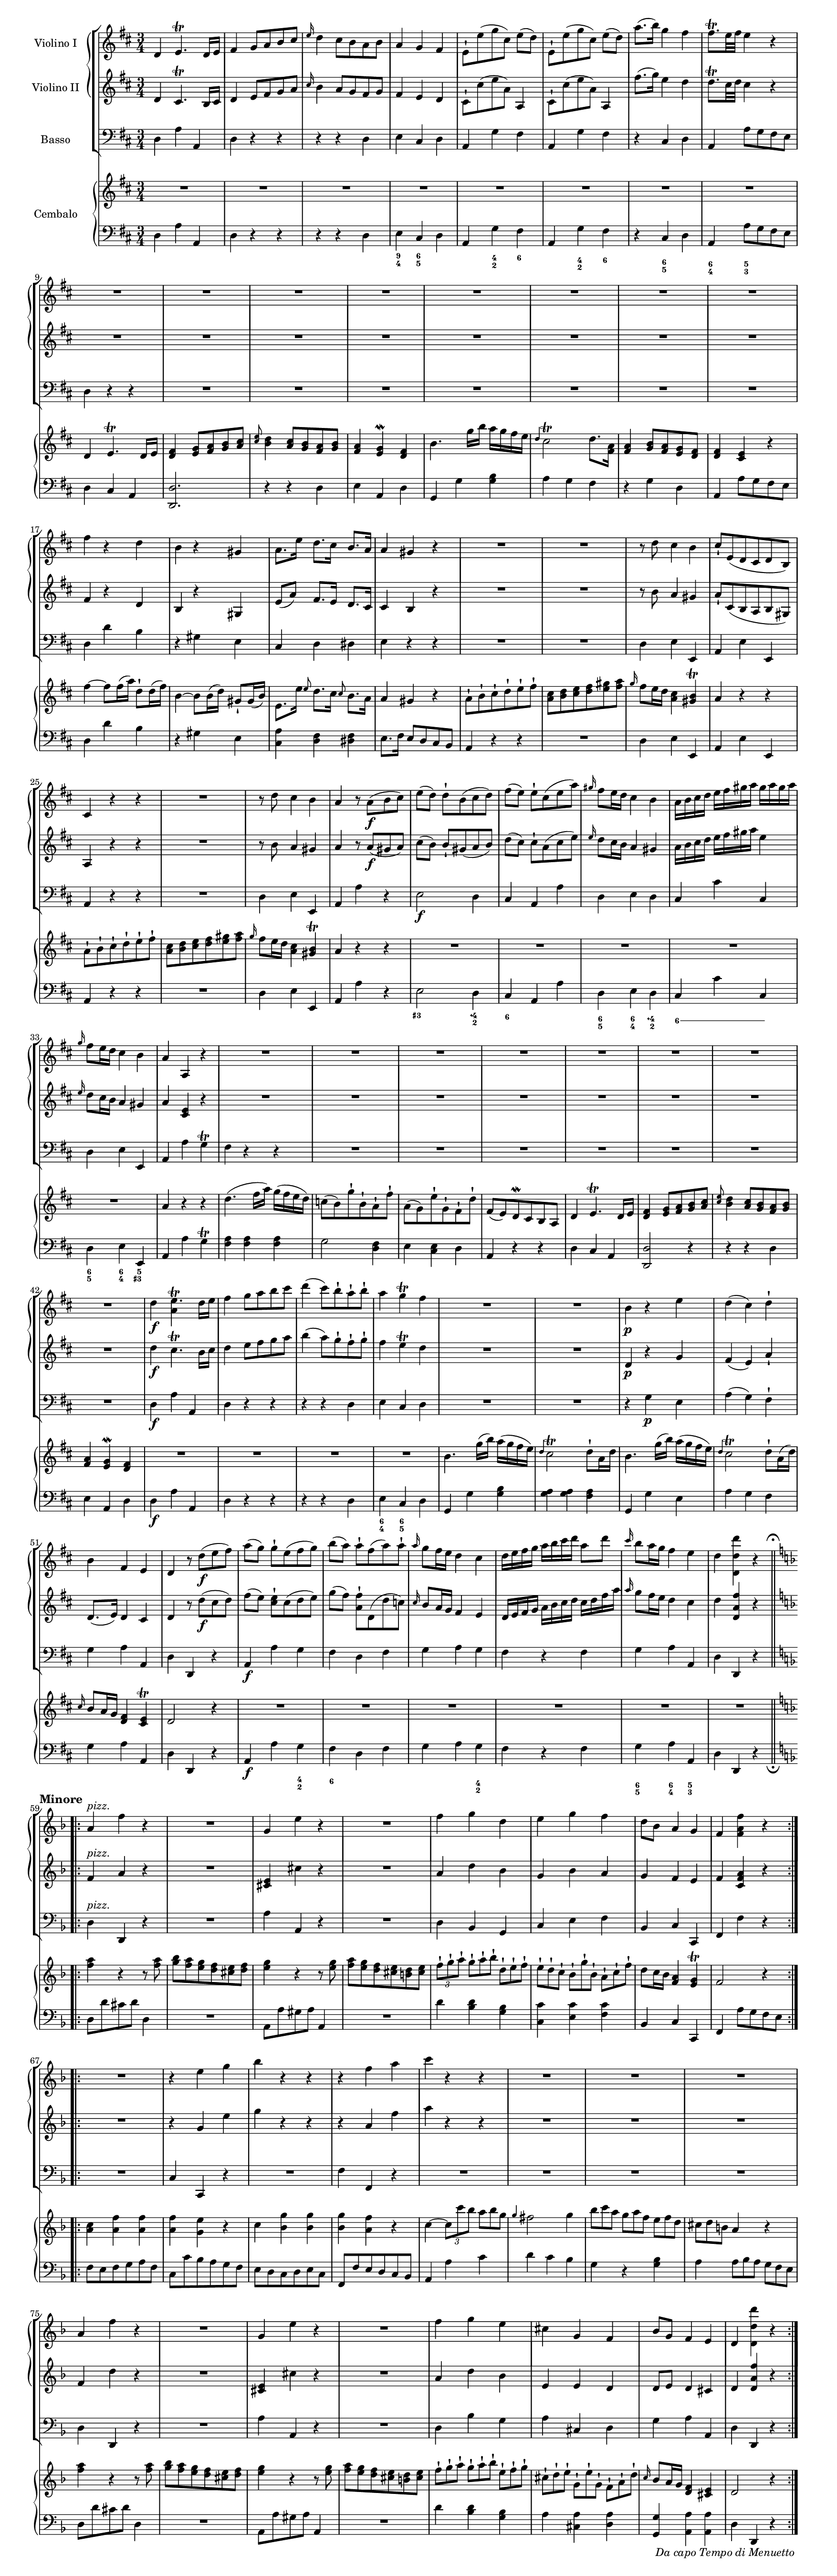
\version "2.23.6"
\include "../../stylesheets/annotation.ly"
\include "../../stylesheets/score.ly"
\include "../../stylesheets/typography.ly"

piece = "Tempo di Menuetto"

global = {
  \time 3/4
}

violinoI = \new Voice {
  \relative c'' {
    \clef treble
    \repeat segno 2 {
      \key d \major
      d,4 e4. \trill d16 e |
      fis4 g8 a b cis |
      \grace e16 d4 cis8 b a b |
      a4 g fis |
      e8-! e' ( g cis, ) e [ ( d ) ] |
      e,8-! e' ( g cis, ) e [ ( d ) ] |
      a'8. ( b16 ) g4 fis |
      fis8. \trill e32 fis e4 r | \break \barNumberCheck #9
      \repeat unfold 8 R2. | \break \barNumberCheck #17
      fis4 r d |
      b4 r gis |
      a8. e'16 d8. cis16 b8. a16 |
      a4 gis r |
      R2. |
      R2. |
      r8 d' cis4 b |
      cis8-! e, ( d cis d b ) |
      cis4 r r |
      R2. |
      r8 d' cis4 b |
      a4 r8 a \f ( b cis ) | \barNumberCheck #29
      e8 [ ( d ) ] d-! b ( cis d ) |
      fis8 [ ( e ) ] e-! cis ( e a ) |
      \grace gis16 fis8 e16 d cis4 b |
      a16 b cis d e fis gis a gis a gis a |
      \grace g16 fis8 e16 d cis4 b |
      a4 a, r | \barNumberCheck #35
      \repeat unfold 8 R2. | \barNumberCheck #43
      d'4 \f << { a4 } { e'4. \trill } >> d16 e |
      fis4 g8 a b cis |
      d4 ( cis8 ) b-! a-! b-! |
      a4 g \trill fis |
      R2. |
      R2. |
      b,4 \p r e |
      d4 ( cis ) d-! |
      b4 fis e |
      d4 r8 d' \f ( e fis ) |
      a8 [ ( g ) ] g-! e ( fis g ) |
      b8 [ ( a ) ] a-! fis ( a ) a-! |
      \grace a16 g8 fis16 e d4 cis |
      d16 e fis g a b cis d a8 d |
      \grace cis16 b8 a16 g fis4 e |
      d4 <d, d' d'>4 r | \break \barNumberCheck #59
      \upFermata \fine
      \section
      \sectionLabel \markup { \fontsize #-1 \bold "Minore" }
      \repeat volta 2 {
        \key d \minor
        a'4 \pizz f' r |
        R2. |
        g,4 e' r |
        R2. |
        f4 g d |
        e4 g f |
        d8 bes a4 g |
        f4 <f a f'> r | \barNumberCheck #67
      }
      \repeat volta 2 {
        R2.
        r4 e' g |
        bes4 r r |
        r4 f a |
        c4 r r |
        \repeat unfold 3 R2. |
        a,4 f' r |
        R2. |
        g,4 e' r |
        R2. |
        f4 g e |
        cis4 g f |
        bes8 g f4 e |
        d4 <d d' d'> r |
      }
    }
  }
}

violinoII = \new Voice {
  \relative c'' {
    \clef treble
    \repeat segno 2 {
      \key d \major
      d,4 cis4. \trill b16 cis |
      d4 e8 fis g a |
      \grace cis16 b4 a8 g fis g |
      fis4 e d |
      \once \stemDown cis8-! cis' ( e a, ) a,4 |
      \once \stemDown cis8-! cis' ( e a, ) a,4 |
      fis''8. ( g16 ) e4 d |
      d8. \trill cis32 d cis4 r | \break \barNumberCheck #9
      \repeat unfold 8 R2. | \break \barNumberCheck #17
      fis,4 r d |
      b4 r gis |
      e'8 ( a ) fis8. e16 d8. cis16 |
      cis4 b r |
      R2. |
      R2. |
      r8 b' a4 gis |
      a8-! cis, ( b a b gis ) |
      a4 r r |
      R2. |
      r8 b' a4 gis |
      a4 r8 a \f ( gis a ) | \barNumberCheck #29
      cis8 [ ( b ) ] b-! gis ( a b ) |
      d8 [ ( cis ) ] cis-! a ( cis e ) |
      \grace e16 d8 cis16 b a4 gis |
      a16 b cis d e fis gis a e4 |
      \grace e16 d8 cis16 b a4 gis |
      a4 <cis, e> r | \barNumberCheck #35
      \repeat unfold 8 R2. | \barNumberCheck #43
      d'4 \f cis4. \trill b16 cis |
      d4 e8 fis g a |
      b4 ( a8 ) g-! fis-! g-! |
      fis4 e \trill d |
      R2. |
      R2. |
      d,4 \p r g |
      fis4 ( e ) a-! |
      d,8. ( e16 ) d4 cis |
      d4 r8 d' \f ( cis d ) |
      fis8 [ ( e ) ] <cis e>-! cis ( d e ) |
      g8 [ ( fis ) ] \once \stemDown <a, fis'>-! d, ( d' c ) |
      \grace cis16 b8 a16 g fis4 e |
      d16 e fis g a b cis d cis d fis a |
      \grace a16 g8 fis16 e d4 cis |
      d4 <d, a' fis'> r | \break \barNumberCheck #59
      \fine
      \section
      \repeat volta 2 {
        \key d \minor
        f4 \pizz a r |
        R2. |
        <cis, e>4 cis' r |
        R2. |
        a4 d bes |
        g4 bes a |
        g4 f e |
        f4 <c f a> r | \barNumberCheck #67
      }
      \repeat volta 2 {
        R2. |
        r4 g' e' |
        g4 r r |
        r4 a, f' |
        a4 r r |
        \repeat unfold 3 R2. |
        f,4 d' r |
        R2. |
        <cis, e>4 cis' r |
        R2. |
        a4 d bes |
        e,4 e d |
        d8 e d4 cis |
        d4 <d a' f'> r |
      }
    }
  }
}

basso = \new Voice {
  \relative c' {
    \clef bass
    \repeat segno 2 {
      \key d \major
      d,4 a' a, |
      d4 r r |
      r4 r d |
      e4 cis d |
      a4 g' fis |
      a,4 g' fis |
      r4 cis d |
      a4 a'8 g fis e | \break \barNumberCheck #9
      d4 r r |
      \repeat unfold 7 R2. | \break \barNumberCheck #17
      d4 d' b |
      r4 gis e |
      cis4 d dis |
      e4 r r |
      R2. |
      R2. |
      d4 e e, |
      a4 e' e, |
      a4 r r |
      R2. |
      d4 e e, |
      a4 a' r | \barNumberCheck #29
      e2 \f d4 |
      cis4 a a' |
      d,4 e d |
      cis4 cis' cis, |
      d4 e e, |
      a4 a' g \trill | \barNumberCheck #35
      fis4 r r |
      \repeat unfold 7 R2. | \barNumberCheck #43
      d4 \f a' a, |
      d4 r r |
      r4 r d |
      e4 cis d |
      R2. |
      R2. |
      r4 g \p e |
      a4 ( g ) fis-! |
      g4 a a, |
      d4 d, r |
      a'4 \f a' g |
      fis4 d fis |
      g4 a g |
      fis4 r fis |
      g4 a a, |
      d4 d, r | \break \barNumberCheck #59
      \fine
      \section
      \repeat volta 2 {
        \key d \minor
        d'4 \pizz d, r |
        R2. |
        a''4 a, r |
        R2. |
        d4 bes g |
        c4 e f |
        bes,4 c c, |
        f4 f' r | \barNumberCheck #67
      }
      \repeat volta 2 {
        R2.
        c4 c, r |
        R2. |
        f'4 f, r |
        \repeat unfold 4 R2. |
        d'4 d, r |
        R2. |
        a''4 a, r |
        R2. |
        d4 bes' g |
        a4 cis, d |
        g4 a a, |
        d4 d, r |
      }
    }
  }
}

cembaloUp = \new Voice {
  \relative c' {
    \clef treble
    \repeat segno 2 {
      \key d \major
      \repeat unfold 8 R2. | \break \barNumberCheck #9
      d4 e4. \trill d16 e |
      <fis d>4 <g e>8 <a fis> <b g> <cis a> |
      \grace <e cis>8 <d b>4 <cis a>8 <b g> <a fis> <b g> |
      <a fis>4 <g e> \mordent <fis d> |
      b4. g'16 b a g fis e |
      \grace d4 cis2 \trill d8. \once \stemDown <a fis>16 |
      <a fis>4 <b g>8 <a fis> <g e> <fis d> |
      <fis d>4 <e cis> r | \break \barNumberCheck #17
      fis'4 ~ 8 fis16 ( a ) d,8-! d16 ( fis ) |
      b,4 ~ 8 b16 ( d ) gis,8-! gis16 ( b ) |
      \stemDown e,8. e'16 \grace e8 d8. cis16 \grace cis8 b8. a16 \stemNeutral |
      a4 gis4 r4 |
      a8-! b-! cis-! d-! e-! fis-! |
      <cis a>8 <d b> <e cis> <fis d> <gis e> <a fis> |
      \grace g16 fis8 e16 d <cis a>4 <b gis> \trill |
      a4 r r |
      a8-! b-! cis-! d-! e-! fis-! |
      <cis a>8 <d b> <e cis> <fis d> <gis e> <a fis> |
      \grace g16 fis8 e16 d <cis a>4 <b gis> \trill |
      a4 r r | \barNumberCheck #29
      \repeat unfold 5 R2. |
      a4 r r | \barNumberCheck #35
      d4. ( fis16 a ) g ( fis e d ) |
      c8 ( b ) g'-! b,-! a-! fis'-! |
      \stemDown a,8 ( g ) e'-! g,-! fis-! d'-! \stemNeutral |
      fis,8 ( e ) d \mordent cis b a |
      d4 e4. \trill d16 e |
      <fis d>4 <g e>8 <a fis> <b g> <cis a> |
      \grace <e cis>8 <d b>4 <cis a>8 <b g> <a fis> <b g> |
      <a fis>4 <g e> \mordent <fis d> | \barNumberCheck #43
      \repeat unfold 4 R2. |
      b4. g'16 ( b ) a ( g fis e ) |
      \grace d4 cis2 \trill d8-! a16 d |
      b4. g'16 ( b ) a ( g fis e ) |
      \grace d4 cis2 \trill d8-! a16 ( d ) |
      \grace cis16 b8 a16 g <d fis>4 <cis e> \trill |
      d2 r4 |
      \repeat unfold 6 R2. | \break \barNumberCheck #59
      \fine
      \section
      \repeat volta 2 {
        \key d \minor
        <f' a>4 r r8 <f a> |
        <g bes>8 <f a> <e g> <d f> <cis e> <d f> |
        <e g>4 r r8 <e g> |
        <f a>8 <e g> <d f> <cis e> <b d> <cis e> |
        \tuplet 3/2 { f-! g-! a-! } \omit TupletNumber \tuplet 3/2 4 { g-! a-! bes-! d,-! e-! f-! } |
        \tuplet 3/2 4 { e-! d-! c-! bes-! g'-! bes,-! a-! c-! f-! } |
        d8 c16 bes <f a>4 <e g> \trill |
        f2 r4 | \barNumberCheck #67
      }
      \repeat volta 2 {
        <a c>4 <a f'> <a f'> |
        <a f'>4 <g e'> r |
        c4 <bes g'> <bes g'> |
        <bes g'>4 <a f'> r |
        c4 ~ \once \undo \omit TupletNumber \tuplet 3/2 4 { c8 c' bes a bes g } |
        \grace g4 fis2 g4 |
        \tuplet 3/2 4 { bes8 c a g a f e f d } |
        \tuplet 3/2 { cis8 d b } a4 r |
        <f' a>4 r r8 <f a> |
        <g bes>8 <f a> <e g> <d f> <cis e> <d f> |
        <e g>4 r r8 <e g> |
        <f a>8 <e g> <d f> <cis e> <b d> <cis e> |
        \tuplet 3/2 4 { f8-! g-! a-! g-! a-! bes-! e,-! f-! g-! } |
        \tuplet 3/2 4 { cis,8-! d-! e-! g,-! e'-! g,-! \stemDown f-! a-! d-! \stemNeutral } |
        \grace c16 bes8 a16 g <d f>4 <cis e> |
        d2 r4 |
      }
    }
  }
}

cembaloDown = \new Voice {
  \relative c {
    \clef bass
    \repeat segno 2 {
      \key d \major
      d4 a' a, |
      d4 r r |
      r4 r d |
      << { e4 cis d } \figures { <9 4>4 <6 5> <_> } >> |
      << { a4 g' fis } \figures { <_>4 <4 2> <6> } >> |
      << { a,4 g' fis } \figures { <_>4 <4 2> <6> } >> |
      << { r4 cis d } \figures { <_>4 <6 5> <_> } >> |
      << { a4 a'8 g fis e } \figures { <6 4>4 <5 3>2 } >> | \break \barNumberCheck #9
      d4 cis a |
      <d d,>2. |
      r4 r d |
      e4 a, d |
      g,4 g' <b g> |
      a4 g fis |
      r4 g d |
      a4 a'8 g fis e | \break \barNumberCheck #17
      d4 d' b |
      r4 gis e |
      <a cis,>4 <fis d> <fis dis> |
      e8. fis16 e8 d cis b |
      a4 r r |
      R2. |
      d4 e e, |
      a4 e' e, |
      a4 r r |
      R2. |
      d4 e e, |
      a4 a' r | \barNumberCheck #29
      << { e2 d4 } \figures { <3+>2 <4\+ 2>4 } >> |
      << { cis4 a a' } \figures { <6>4 <_>2 } >> |
      << { d,4 e d } \figures { <6 5>4 <6 4> <4\+ 2> } >> |
      << { cis4 cis' cis, } \figures { \bassFigureExtendersOn <6>4 <6> <6> } >> |
      << { d4 e e, } \figures { <6 5>4 <6 4> <5 3+> } >> |
      a4 a' g \trill | \barNumberCheck #35
      <a fis>4 <a fis> <a fis> |
      g2 <d fis>4 |
      e4 <cis e> d |
      a4 r r |
      d4 cis a |
      <d, d'>2 r4 |
      r4 r d' |
      e4 a, d | \barNumberCheck #43
      d4 \f a' a, |
      d4 r r |
      r4 r d |
      << { e4 cis d } \figures { <6 4>4 <6 5> <_> } >> |
      g,4 g' <g b> |
      <g a>4 <g a> <fis a> |
      g,4 g' e |
      a4 g fis |
      g4 a a, |
      d4 d, r |
      << { a'4 \f a' g } \figures { <_>2 <4 2>4 } >> |
      << { fis4 d fis } \figures { <6>4 <_>2 } >> |
      << { g4 a g } \figures { <_>2 <4 2>4 } >> |
      fis4 r fis |
      << { g4 a a, } \figures { <6 5>4 <6 4> <5 3> } >> |
      d4 d, r | \break \barNumberCheck #59
      \downFermata \fine
      \section
      \repeat volta 2 {
        \key d \minor
        d'8 d' cis d d,4 |
        R2. |
        a8 a' gis a a,4 |
        R2. |
        d'4 <bes d> <g bes> |
        <c, c'>4 <e c'> <f c'> |
        bes,4 c c, |
        f4 a'8 g f e | \barNumberCheck #67
      }
      \repeat volta 2 {
        f8 e f g a f |
        c8 c' bes a g f |
        e8 d c d e c |
        f,8 f' e d c bes |
        a4 a' c |
        d4 c bes |
        g4 r <g bes> |
        a4 \omit TupletNumber \tuplet 3/2 4 { a8 bes a g f e } |
        d8 d' cis d d,4 |
        R2. |
        a8 a' gis a a,4 |
        R2. |
        d'4 <bes d> <g bes> |
        a4 <cis, a'> <d a'> |
        <g, g'>4 <a a'> <a a'> |
        d4 d, r |
      }
    }
  }
}

\score {
  <<
    #(define (format-dal-segno-text-formatter context return-count marks) "Da capo Tempo di Menuetto")
    \set Score.dalSegnoTextFormatter = #format-dal-segno-text-formatter
    \set Score.fineText = \markup {}
    \set Score.fineBarType = "||"
    \new StaffGroup <<
      \new GrandStaff <<
        \new Staff \with { instrumentName = "Violino I" } << \global \violinoI >>
        \new Staff \with { instrumentName = "Violino II" } << \global \violinoII >>
      >>
      \new Staff \with { instrumentName = "Basso" } << \global \basso >>
    >>
    \new PianoStaff \with { instrumentName = "Cembalo" } <<
      \new Staff = "up" << \global \cembaloUp >>
      \new Staff = "down" << \global \cembaloDown >>
    >>
  >>
}
